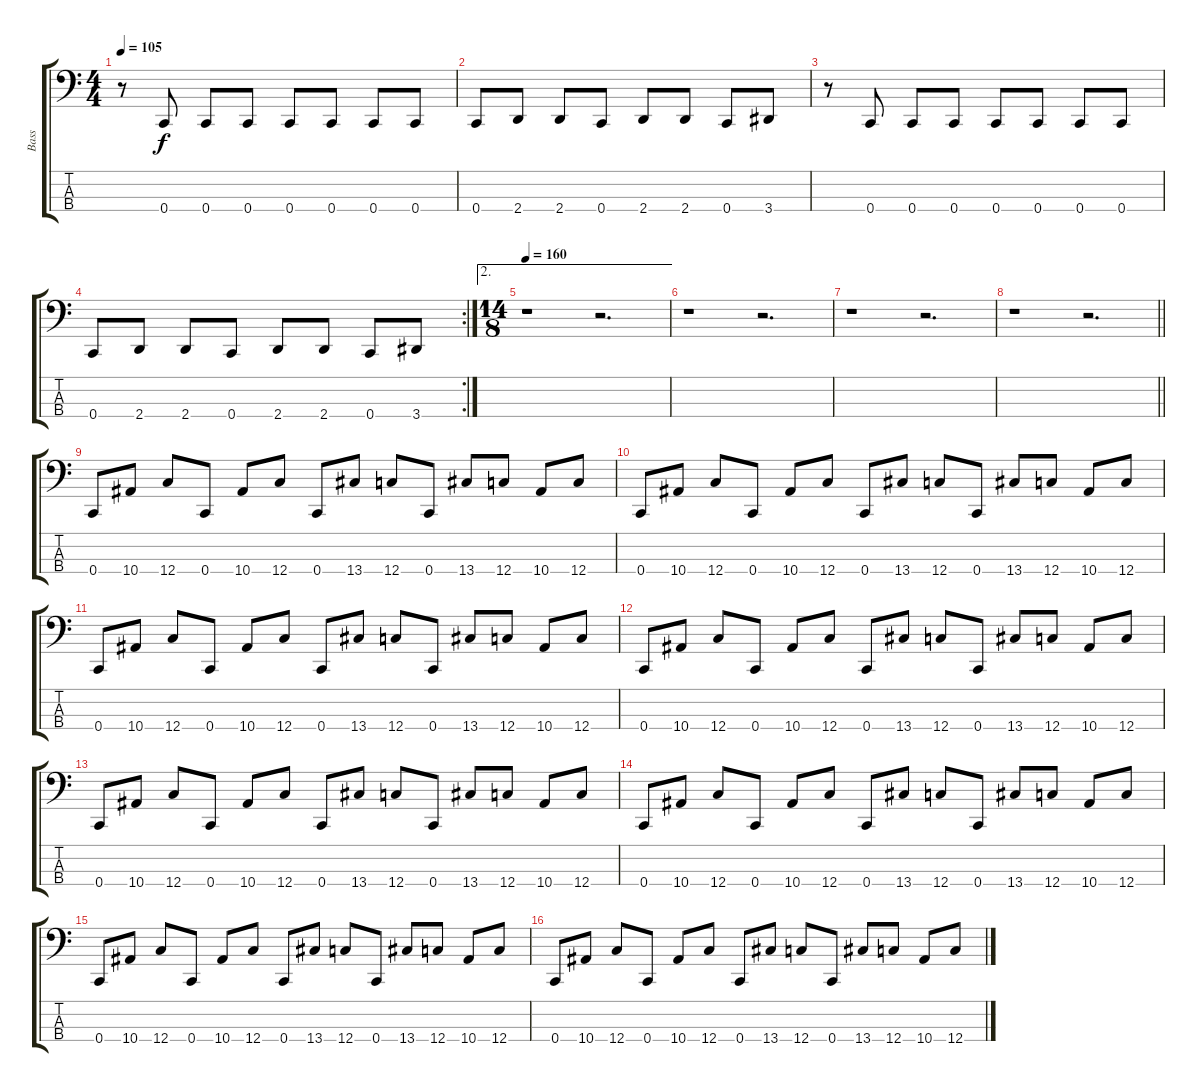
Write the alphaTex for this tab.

\track ("Bass" "Bass") {instrument overdrivenguitar}
\staff {score tabs}
\tuning (F2 C2 G1 C1) {hide}
\ts (4 4)
\tempo 105
\clef f4
\ks c
r.8{dy f} 0.4.8 0.4.8 0.4.8 0.4.8 0.4.8 0.4.8 0.4.8 |
0.4.8 2.4.8 2.4.8 0.4.8 2.4.8 2.4.8 0.4.8 3.4.8 |
r.8 0.4.8 0.4.8 0.4.8 0.4.8 0.4.8 0.4.8 0.4.8 |
\rc 2
0.4.8 2.4.8 2.4.8 0.4.8 2.4.8 2.4.8 0.4.8 3.4.8 |
\ae 2
\ts (14 8)
\tempo 160
r.1 r.2{d} |
r.1 r.2{d} |
r.1 r.2{d} |
\barLineRight lightlight
r.1 r.2{d} |
0.4.8 10.4.8 12.4.8 0.4.8 10.4.8 12.4.8 0.4.8 13.4.8 12.4.8 0.4.8 13.4.8 12.4.8 10.4.8 12.4.8 |
0.4.8 10.4.8 12.4.8 0.4.8 10.4.8 12.4.8 0.4.8 13.4.8 12.4.8 0.4.8 13.4.8 12.4.8 10.4.8 12.4.8 |
0.4.8 10.4.8 12.4.8 0.4.8 10.4.8 12.4.8 0.4.8 13.4.8 12.4.8 0.4.8 13.4.8 12.4.8 10.4.8 12.4.8 |
0.4.8 10.4.8 12.4.8 0.4.8 10.4.8 12.4.8 0.4.8 13.4.8 12.4.8 0.4.8 13.4.8 12.4.8 10.4.8 12.4.8 |
0.4.8 10.4.8 12.4.8 0.4.8 10.4.8 12.4.8 0.4.8 13.4.8 12.4.8 0.4.8 13.4.8 12.4.8 10.4.8 12.4.8 |
0.4.8 10.4.8 12.4.8 0.4.8 10.4.8 12.4.8 0.4.8 13.4.8 12.4.8 0.4.8 13.4.8 12.4.8 10.4.8 12.4.8 |
0.4.8 10.4.8 12.4.8 0.4.8 10.4.8 12.4.8 0.4.8 13.4.8 12.4.8 0.4.8 13.4.8 12.4.8 10.4.8 12.4.8 |
0.4.8 10.4.8 12.4.8 0.4.8 10.4.8 12.4.8 0.4.8 13.4.8 12.4.8 0.4.8 13.4.8 12.4.8 10.4.8 12.4.8
